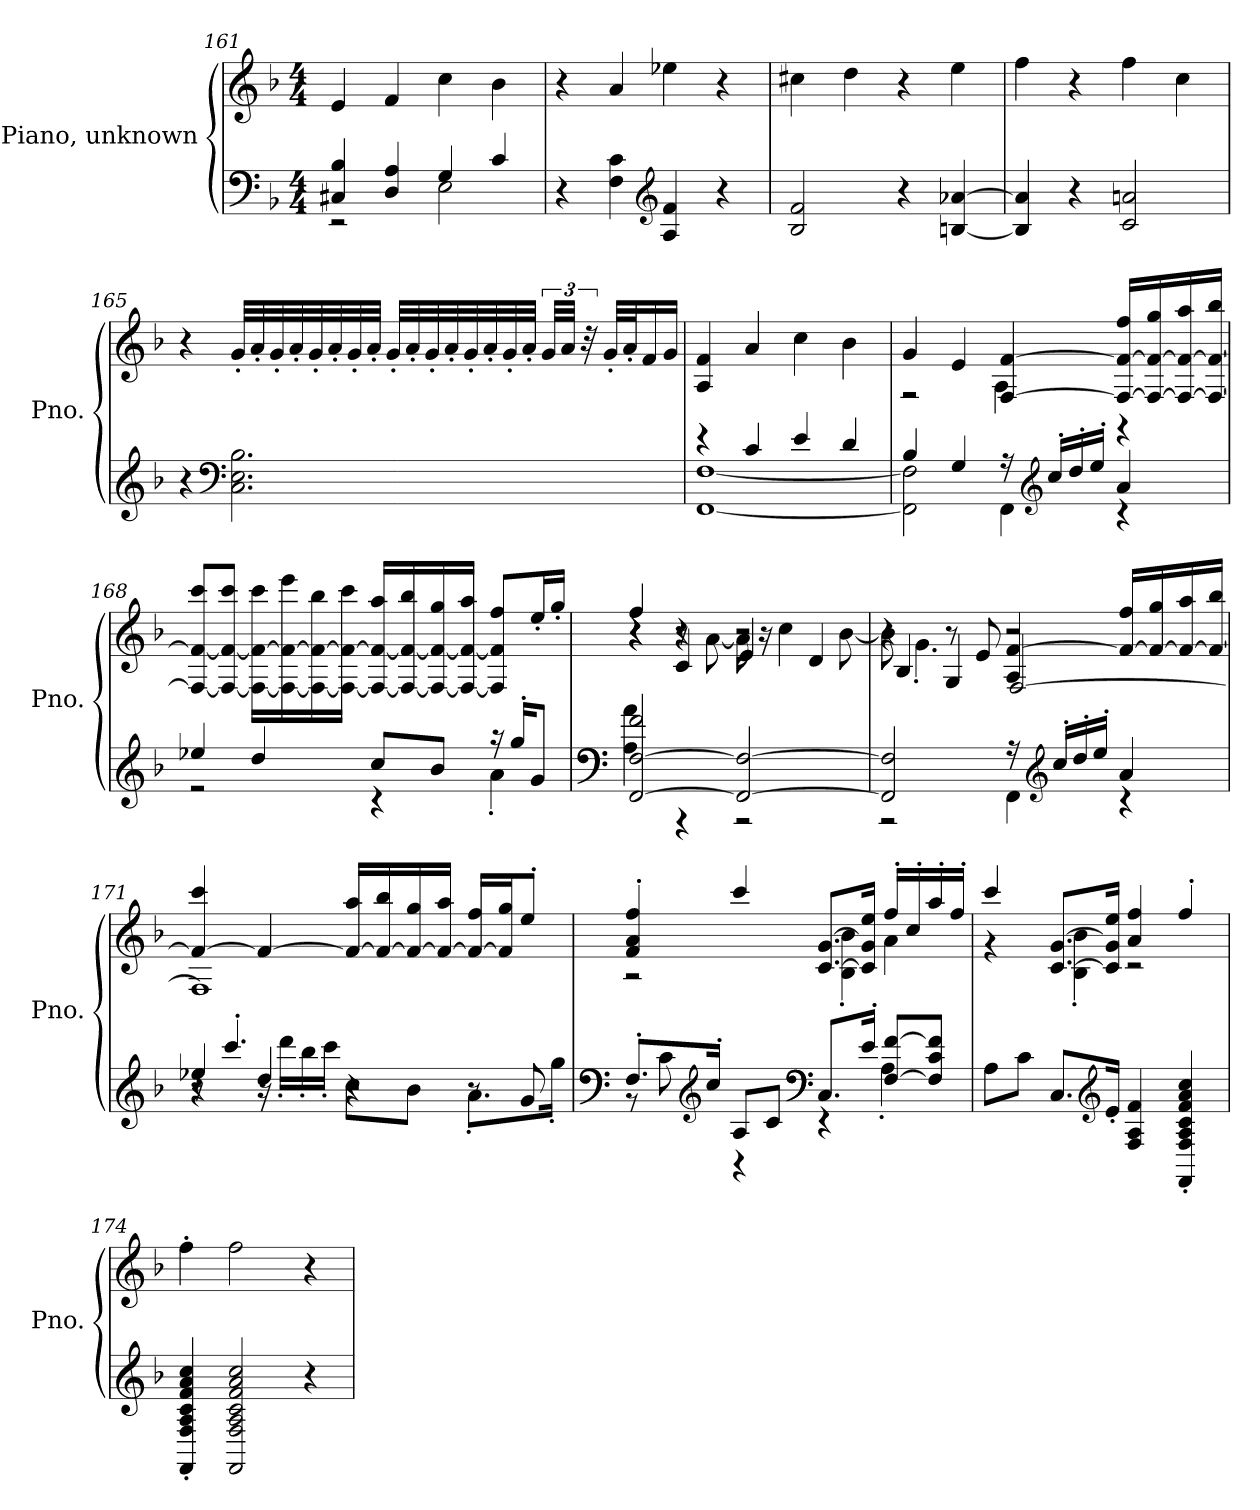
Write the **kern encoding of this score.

**kern	**kern
*part1	*part1
*staff2	*staff1
*I"Piano, unknown	*
*I'Pno.	*
*clefF4	*clefG2
*k[b-]	*k[b-]
*M4/4	*M4/4
=161	=161
*^	*
4C#X/ 4B-/	2r	4e/
4D/ 4A/	.	4f/
4G/	2E\	4cc\
4c/	.	4b-\
*v	*v	*
=162	=162
4r	4r
4F\ 4c\	4a/
*clefG2	*
4A/ 4f/	4ee-X\
4r	4r
!!LO:LB:g=z
=163	=163
2B-/ 2f/	4cc#X\
.	4dd\
4r	4r
[4Bn/ [4a-X/	4ee\
=164	=164
4B/] 4a-/]	4ff\
4r	4r
2c/ 2an/	4ff\
.	4cc\
=165	=165
4r	4r
*clefF4	*
2.C\ 2.E\ 2.B-\	32g'/LLL
.	32a'/
.	32g'/
.	32a'/
.	32g'/
.	32a'/
.	32g'/
.	32a'/JJJ
.	32g'/LLL
.	32a'/
.	32g'/
.	32a'/
.	32g'/
.	32a'/
.	32g'/
.	32a'/JJJ
.	48g/LLL
.	48a/JJJ
.	48r
.	32g'/LLL
.	32a'/J
.	16f/
.	16g/JJ
=166	=166
*^	*
4r	[1FF [1F	4A/ 4f/
4c/	.	4a/
4e/	.	4cc\
4d/	.	4b-\
!!LO:LB:g=z
=167	=167	=167
*	*	*^
4B-/	2FF\] 2F\]	4g/	2r
4G/	.	4e/	.
16r	4FF\	[4F/ [4f/	4A\
*clefG2	*	*	*
16cc'/LL	.	.	.
16dd'/	.	.	.
16ee'/JJ	.	.	.
4a/	4r	16F/_ 16f/_ 16ff/LL	4r
.	.	16F/_ 16f/_ 16gg/	.
.	.	16F/_ 16f/_ 16aa/	.
.	.	16F/_ 16f/_ 16bb-/JJ	.
*	*	*v	*v
=168	=168	=168
4ee-X/	2r	8F/_ 8f/_ 8ccc/L
.	.	8F/_ 8f/_ 8ccc/J
4dd/	.	16F\_ 16f\_ 16ccc\LL
.	.	16F\_ 16f\_ 16eee\
.	.	16F\_ 16f\_ 16bb-\
.	.	16F\_ 16f\_ 16ccc\JJ
8cc/L	4r	16F/_ 16f/_ 16aa/LL
.	.	16F/_ 16f/_ 16bb-/
8b-/J	.	16F/_ 16f/_ 16gg/
.	.	16F/_ 16f/_ 16aa/JJ
16r	4a'\	8F/] 8f/] 8ff/L
16gg'/KL	.	.
8g/J	.	16ee'/L
.	.	16gg'/JJ
!!LO:LB:g=z
=169	=169	=169
*clefF4	*	*
*	*	*^
*	*	*	*^
[2FF/ [2F/ 2f/	4A\ 4a\	4ff/	4r	4r
.	4r	4r	8r	4c/
.	.	.	[8a\	.
2FF/_ 2F/_	2r	2r	16a\]	4e/
.	.	.	16r	.
.	.	.	4cc\	.
.	.	.	.	4d/
.	.	.	[8b-\	.
=170	=170	=170	=170	=170
2FF/] 2F/]	2r	4r	8b-\]	4B-/
.	.	.	4.g'\	.
.	.	8r	.	4G/
.	.	8e/	.	.
16r	4FF\	4A/ [4f/	2r	[2F/
*clefG2	*	*	*	*
16cc'/LL	.	.	.	.
16dd'/	.	.	.	.
16ee'/JJ	.	.	.	.
4a/	4r	16f/_ 16ff/LL	.	.
.	.	16f/_ 16gg/	.	.
.	.	16f/_ 16aa/	.	.
.	.	16f/_ 16bb-/JJ	.	.
*	*	*	*v	*v
!!LO:LB:g=z
=171	=171	=171	=171
*	*^	*	*
8r	4r	4ee-X/	4f/_ 4ccc/	1F]
4.ccc'/	.	.	.	.
.	16r	4dd/	4f/_	.
.	16ddd'\LL	.	.	.
.	16bb-'\	.	.	.
.	16ccc'\JJ	.	.	.
2r	8cc\L	4r	16f/_ 16aa/LL	.
.	.	.	16f/_ 16bb-/	.
.	8b-\J	.	16f/_ 16gg/	.
.	.	.	16f/_ 16aa/JJ	.
.	8.a'\L	8r	16f/_ 16ff/LL	.
.	.	.	16f/] 16gg/J	.
.	.	8g/	8ee'/J	.
.	16gg'\Jk	.	.	.
*v	*v	*v	*	*
=172	=172	=172
*clefF4	*	*
*^	*	*
8.F'/L	8r	4f/' 4a/' 4ff/'	2r
.	8c\	.	.
*clefG2	*	*	*
16cc'/Jk	.	.	.
8A/L	4r	4ccc/	.
8c/J	.	.	.
*clefF4	*	*	*
8.C/L	4r	[8.c/ [8.g/L	4B-\' 4b-\'
16e'/Jk	.	16c/] 16g/] 16ee/Jk	.
[8F/ [8f/L	4A'\	16ff'/LL	4a\
.	.	16cc'/	.
8F/] 8c/ 8f/]J	.	16aa'/	.
.	.	16ff'/JJ	.
*v	*v	*	*
!!LO:LB:g=z	!!
=173	=173	=173
8A\L	4ccc/	4r
8c\J	.	.
8.C/L	[8.c/ [8.g/L	4B-\' 4b-\'
*clefG2	*	*
16e'/Jk	16c/] 16g/] 16ee/Jk	.
4F/ 4A/ 4f/	4a/ 4ff/	2r
4FF/' 4F/' 4A/' 4c/' 4f/' 4a/' 4cc/'	4ff'/	.
*	*v	*v
=174	=174
4FF/' 4F/' 4A/' 4c/' 4f/' 4a/' 4cc/'	4ff'\
2FF/ 2F/ 2A/ 2c/ 2f/ 2a/ 2cc/	2ff\
4r	4r
=	=
*-	*-
